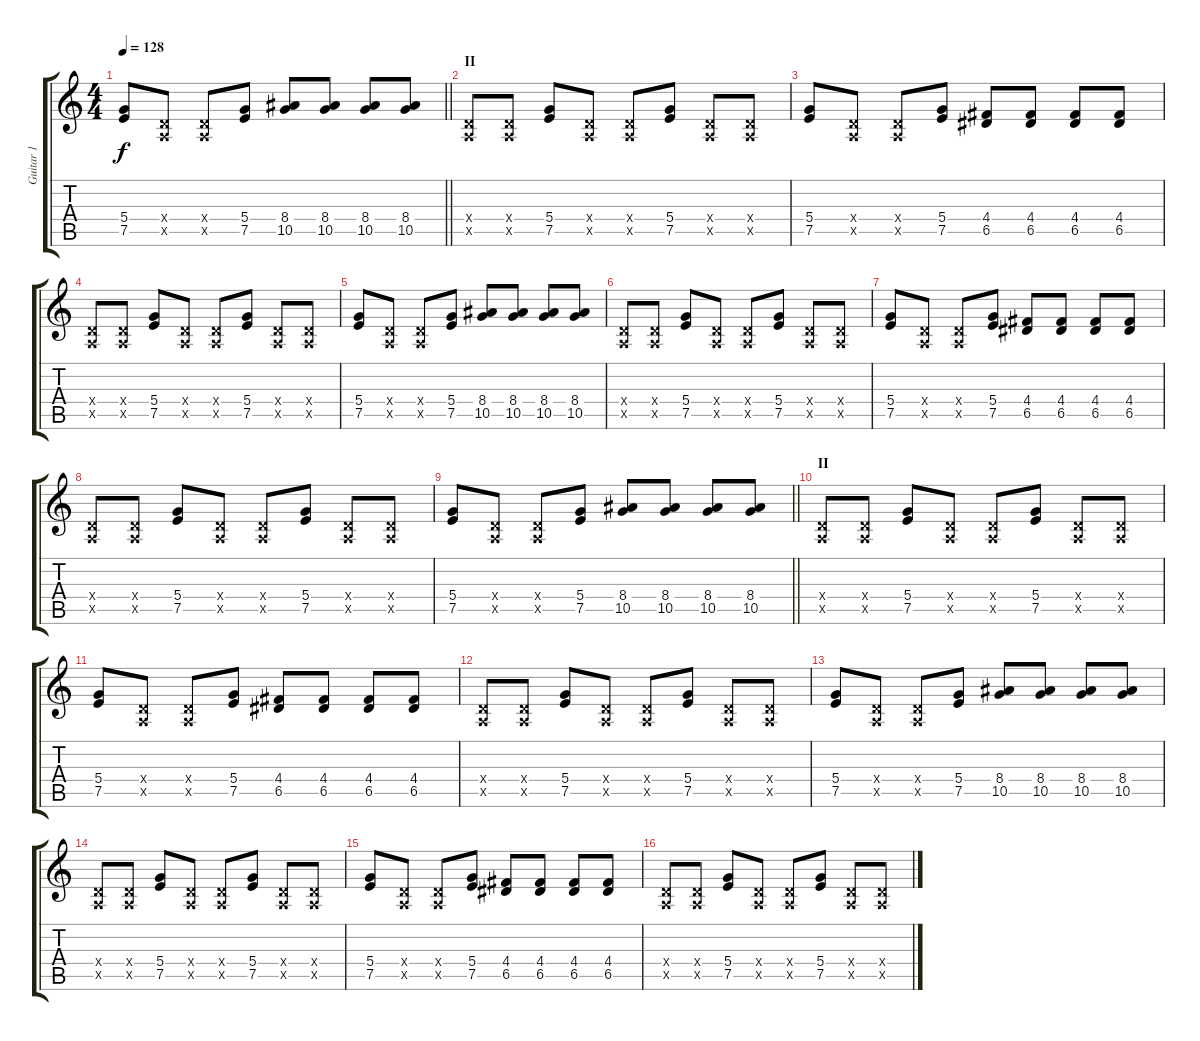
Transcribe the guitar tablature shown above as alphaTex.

\track ("Guitar 1" "Guitar 1") {instrument overdrivenguitar}
\staff {score tabs}
\tuning (E4 B3 G3 D3 A2 E2) {hide}
\ts (4 4)
\tempo 128
\clef g2
\barLineRight lightlight
\ks c
(5.4 7.5).8{dy f} (0.4{x} 0.5{x}).8 (0.4{x} 0.5{x}).8 (5.4 7.5).8 (8.4 10.5).8 (8.4 10.5).8 (8.4 10.5).8 (8.4 10.5).8 |
\section ("" "II")
(0.4{x} 0.5{x}).8 (0.4{x} 0.5{x}).8 (5.4 7.5).8 (0.4{x} 0.5{x}).8 (0.4{x} 0.5{x}).8 (5.4 7.5).8 (0.4{x} 0.5{x}).8 (0.4{x} 0.5{x}).8 |
(5.4 7.5).8 (0.4{x} 0.5{x}).8 (0.4{x} 0.5{x}).8 (5.4 7.5).8 (4.4 6.5).8 (4.4 6.5).8 (4.4 6.5).8 (4.4 6.5).8 |
(0.4{x} 0.5{x}).8 (0.4{x} 0.5{x}).8 (5.4 7.5).8 (0.4{x} 0.5{x}).8 (0.4{x} 0.5{x}).8 (5.4 7.5).8 (0.4{x} 0.5{x}).8 (0.4{x} 0.5{x}).8 |
(5.4 7.5).8 (0.4{x} 0.5{x}).8 (0.4{x} 0.5{x}).8 (5.4 7.5).8 (8.4 10.5).8 (8.4 10.5).8 (8.4 10.5).8 (8.4 10.5).8 |
(0.4{x} 0.5{x}).8 (0.4{x} 0.5{x}).8 (5.4 7.5).8 (0.4{x} 0.5{x}).8 (0.4{x} 0.5{x}).8 (5.4 7.5).8 (0.4{x} 0.5{x}).8 (0.4{x} 0.5{x}).8 |
(5.4 7.5).8 (0.4{x} 0.5{x}).8 (0.4{x} 0.5{x}).8 (5.4 7.5).8 (4.4 6.5).8 (4.4 6.5).8 (4.4 6.5).8 (4.4 6.5).8 |
(0.4{x} 0.5{x}).8 (0.4{x} 0.5{x}).8 (5.4 7.5).8 (0.4{x} 0.5{x}).8 (0.4{x} 0.5{x}).8 (5.4 7.5).8 (0.4{x} 0.5{x}).8 (0.4{x} 0.5{x}).8 |
\barLineRight lightlight
(5.4 7.5).8 (0.4{x} 0.5{x}).8 (0.4{x} 0.5{x}).8 (5.4 7.5).8 (8.4 10.5).8 (8.4 10.5).8 (8.4 10.5).8 (8.4 10.5).8 |
\section ("" "II")
(0.4{x} 0.5{x}).8 (0.4{x} 0.5{x}).8 (5.4 7.5).8 (0.4{x} 0.5{x}).8 (0.4{x} 0.5{x}).8 (5.4 7.5).8 (0.4{x} 0.5{x}).8 (0.4{x} 0.5{x}).8 |
(5.4 7.5).8 (0.4{x} 0.5{x}).8 (0.4{x} 0.5{x}).8 (5.4 7.5).8 (4.4 6.5).8 (4.4 6.5).8 (4.4 6.5).8 (4.4 6.5).8 |
(0.4{x} 0.5{x}).8 (0.4{x} 0.5{x}).8 (5.4 7.5).8 (0.4{x} 0.5{x}).8 (0.4{x} 0.5{x}).8 (5.4 7.5).8 (0.4{x} 0.5{x}).8 (0.4{x} 0.5{x}).8 |
(5.4 7.5).8 (0.4{x} 0.5{x}).8 (0.4{x} 0.5{x}).8 (5.4 7.5).8 (8.4 10.5).8 (8.4 10.5).8 (8.4 10.5).8 (8.4 10.5).8 |
(0.4{x} 0.5{x}).8 (0.4{x} 0.5{x}).8 (5.4 7.5).8 (0.4{x} 0.5{x}).8 (0.4{x} 0.5{x}).8 (5.4 7.5).8 (0.4{x} 0.5{x}).8 (0.4{x} 0.5{x}).8 |
(5.4 7.5).8 (0.4{x} 0.5{x}).8 (0.4{x} 0.5{x}).8 (5.4 7.5).8 (4.4 6.5).8 (4.4 6.5).8 (4.4 6.5).8 (4.4 6.5).8 |
(0.4{x} 0.5{x}).8 (0.4{x} 0.5{x}).8 (5.4 7.5).8 (0.4{x} 0.5{x}).8 (0.4{x} 0.5{x}).8 (5.4 7.5).8 (0.4{x} 0.5{x}).8 (0.4{x} 0.5{x}).8
